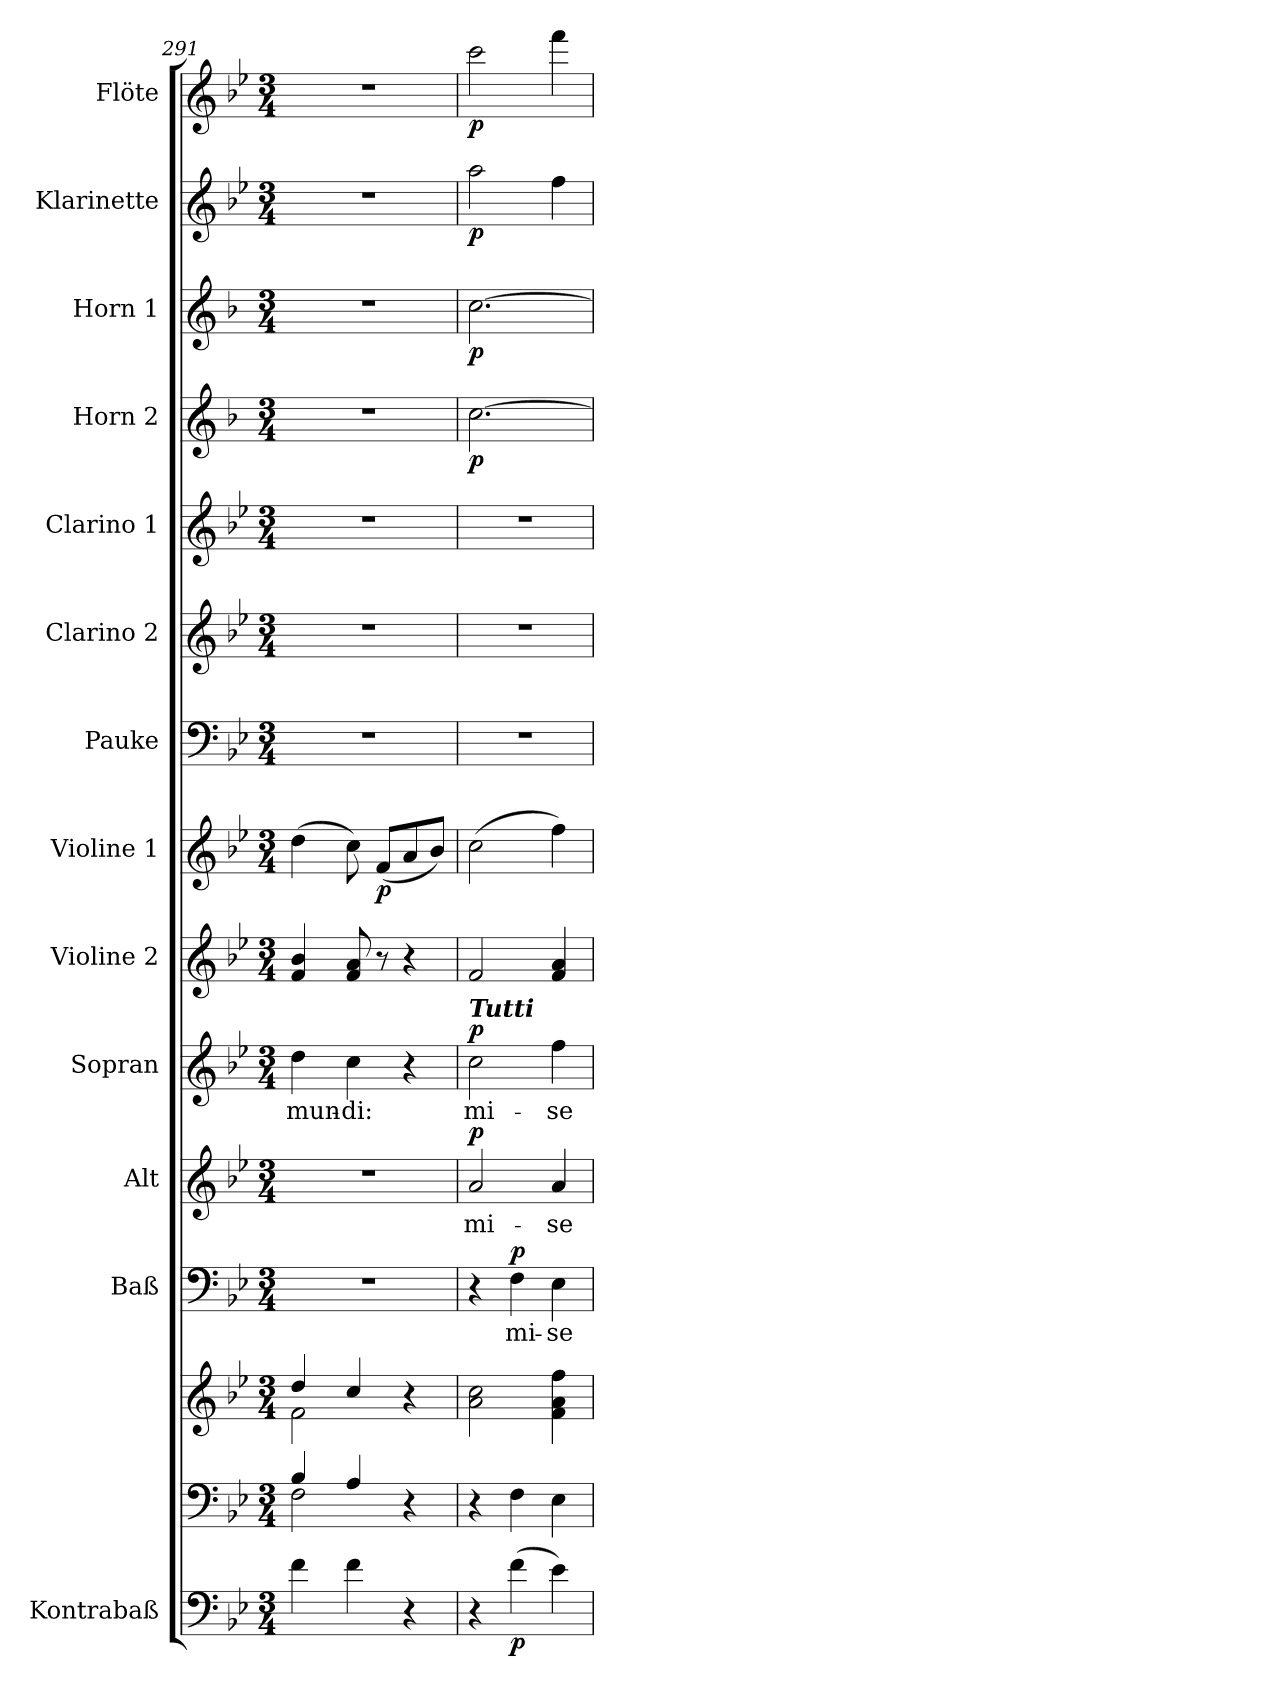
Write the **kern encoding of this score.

**kern	**dynam	**kern	**kern	**kern	**text	**dynam	**kern	**text	**dynam	**kern	**text	**dynam	**kern	**kern	**dynam	**kern	**kern	**kern	**kern	**dynam	**kern	**dynam	**kern	**dynam	**kern	**dynam
*part14	*part14	*part13	*part13	*part12	*part12	*part12	*part11	*part11	*part11	*part10	*part10	*part10	*part9	*part8	*part8	*part7	*part6	*part5	*part4	*part4	*part3	*part3	*part2	*part2	*part1	*part1
*staff15	*staff15	*staff14	*staff13	*staff12	*staff12	*staff12	*staff11	*staff11	*staff11	*staff10	*staff10	*staff10	*staff9	*staff8	*staff8	*staff7	*staff6	*staff5	*staff4	*staff4	*staff3	*staff3	*staff2	*staff2	*staff1	*staff1
*I"Kontrabaß	*	*	*	*I"Baß	*	*	*I"Alt	*	*	*I"Sopran	*	*	*I"Violine 2	*I"Violine 1	*	*I"Pauke	*I"Clarino 2	*I"Clarino 1	*I"Horn 2	*	*I"Horn 1	*	*I"Klarinette	*	*I"Flöte	*
*I'Kb	*	*	*	*I'Baß	*	*	*I'Alt	*	*	*I'Sop	*	*	*I'Vln. 2	*I'Vln. 1	*	*I'Pk.	*	*	*I'Hrn. 2	*	*I'Hrn. 1	*	*	*	*I'Fl.	*
*clefF4	*	*clefF4	*clefG2	*clefF4	*	*	*clefG2	*	*	*clefG2	*	*	*clefG2	*clefG2	*	*clefF4	*clefG2	*clefG2	*clefG2	*	*clefG2	*	*clefG2	*	*clefG2	*
*ITrd7c12	*	*	*	*	*	*	*	*	*	*	*	*	*	*	*	*	*ITrd7c12	*ITrd7c12	*ITrd4c7	*	*ITrd4c7	*	*	*	*	*
*k[b-e-]	*	*k[b-e-]	*k[b-e-]	*k[b-e-]	*	*	*k[b-e-]	*	*	*k[b-e-]	*	*	*k[b-e-]	*k[b-e-]	*	*k[b-e-]	*k[b-e-]	*k[b-e-]	*k[b-e-]	*	*k[b-e-]	*	*k[b-e-]	*	*k[b-e-]	*
*B-:	*	*B-:	*B-:	*B-:	*	*	*B-:	*	*	*B-:	*	*	*B-:	*B-:	*	*B-:	*B-:	*B-:	*B-:	*	*B-:	*	*B-:	*	*B-:	*
*M3/4	*	*M3/4	*M3/4	*M3/4	*	*	*M3/4	*	*	*M3/4	*	*	*M3/4	*M3/4	*	*M3/4	*M3/4	*M3/4	*M3/4	*	*M3/4	*	*M3/4	*	*M3/4	*
=291	=291	=291	=291	=291	=291	=291	=291	=291	=291	=291	=291	=291	=291	=291	=291	=291	=291	=291	=291	=291	=291	=291	=291	=291	=291	=291
*	*	*^	*^	*	*	*	*	*	*	*	*	*	*	*	*	*	*	*	*	*	*	*	*	*	*	*
!	!	!	!	!	!	!	!	!	!	!	!	!	!LO:LY:b	!	!	!	!	!	!	!	!	!	!	!	!	!	!	!
4F\	.	4B-/	2F\	4dd/	2f\	2.r	.	.	2.r	.	.	4dd\	mun-	.	4f/ 4b-/	(>4dd\	.	2.r	2.r	2.r	2.r	.	2.r	.	2.r	.	2.r	.
!	!	!	!	!	!	!	!	!	!	!	!	!	!LO:LY:b	!	!	!	!	!	!	!	!	!	!	!	!	!	!	!
4F\	.	4A/	.	4cc/	.	.	.	.	.	.	.	4cc\	-di:	.	8f/ 8a/	8cc\)	.	.	.	.	.	.	.	.	.	.	.	.
!	!	!	!	!	!	!	!	!	!	!	!	!	!	!	!	!	!LO:DY:b	!	!	!	!	!	!	!	!	!	!	!
.	.	.	.	.	.	.	.	.	.	.	.	.	.	.	8r	(<8f/L	p	.	.	.	.	.	.	.	.	.	.	.
4r	.	4r	4ryy	4r	4ryy	.	.	.	.	.	.	4r	.	.	4r	8a/	.	.	.	.	.	.	.	.	.	.	.	.
.	.	.	.	.	.	.	.	.	.	.	.	.	.	.	.	8b-/J)	.	.	.	.	.	.	.	.	.	.	.	.
*	*	*v	*v	*	*	*	*	*	*	*	*	*	*	*	*	*	*	*	*	*	*	*	*	*	*	*	*	*
*	*	*	*v	*v	*	*	*	*	*	*	*	*	*	*	*	*	*	*	*	*	*	*	*	*	*	*	*
=292	=292	=292	=292	=292	=292	=292	=292	=292	=292	=292	=292	=292	=292	=292	=292	=292	=292	=292	=292	=292	=292	=292	=292	=292	=292	=292
!	!	!	!	!	!	!	!	!	!	!LO:TX:a:Bi:t=Tutti	!	!	!	!	!	!	!	!	!	!	!	!	!	!	!	!
!	!	!	!	!	!	!	!	!LO:LY:b	!LO:DY:a	!	!LO:LY:b	!LO:DY:a	!	!	!	!	!	!	!	!LO:DY:b	!	!LO:DY:b	!	!LO:DY:b	!	!LO:DY:b
4r	.	4r	2a\ 2cc\	4r	.	.	2a/	mi-	p	2cc\	mi-	p	2f/	(>2cc\	.	2.r	2.r	2.r	[2.f\	p	[2.f\	p	2aa\	p	2ccc\	p
!	!LO:DY:b	!	!	!	!LO:LY:b	!LO:DY:a	!	!	!	!	!	!	!	!	!	!	!	!	!	!	!	!	!	!	!	!
(>4F\	p	4F\	.	4F\	mi-	p	.	.	.	.	.	.	.	.	.	.	.	.	.	.	.	.	.	.	.	.
!	!	!	!	!	!LO:LY:b	!	!	!LO:LY:b	!	!	!LO:LY:b	!	!	!	!	!	!	!	!	!	!	!	!	!	!	!
4E-\)	.	4E-\	4f\ 4a\ 4ff\	4E-\	-se-	.	4a/	-se-	.	4ff\	-se-	.	4f/ 4a/	4ff\)	.	.	.	.	.	.	.	.	4ff\	.	4fff\	.
=	=	=	=	=	=	=	=	=	=	=	=	=	=	=	=	=	=	=	=	=	=	=	=	=	=	=
*-	*-	*-	*-	*-	*-	*-	*-	*-	*-	*-	*-	*-	*-	*-	*-	*-	*-	*-	*-	*-	*-	*-	*-	*-	*-	*-
